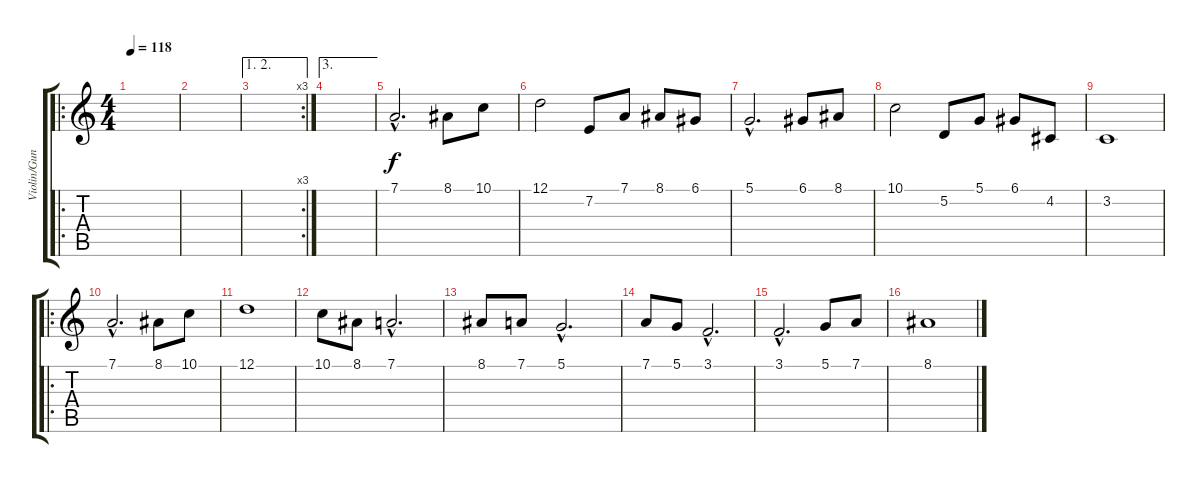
\track ("Violin/Gunshot" "Violin/Gun") {instrument violin}
\staff {score tabs}
\tuning (D4 A3 F3 C3 G2 D2) {hide}
\ro
\ts (4 4)
\tempo 118
\clef g2
\ks c
|
|
\ae (1 2)
\rc 3
|
\ae 3
|
7.1{hac}.2{d dy f} 8.1.8 10.1.8 |
12.1.2 7.2.8 7.1.8 8.1.8 6.1.8 |
5.1{hac}.2{d} 6.1.8 8.1.8 |
10.1.2 5.2.8 5.1.8 6.1.8 4.2.8 |
3.2.1 |
\ro
7.1{hac}.2{d} 8.1.8 10.1.8 |
12.1.1 |
10.1.8 8.1.8 7.1{hac}.2{d} |
8.1.8 7.1.8 5.1{hac}.2{d} |
7.1.8 5.1.8 3.1{hac}.2{d} |
3.1{hac}.2{d} 5.1.8 7.1.8 |
8.1.1
